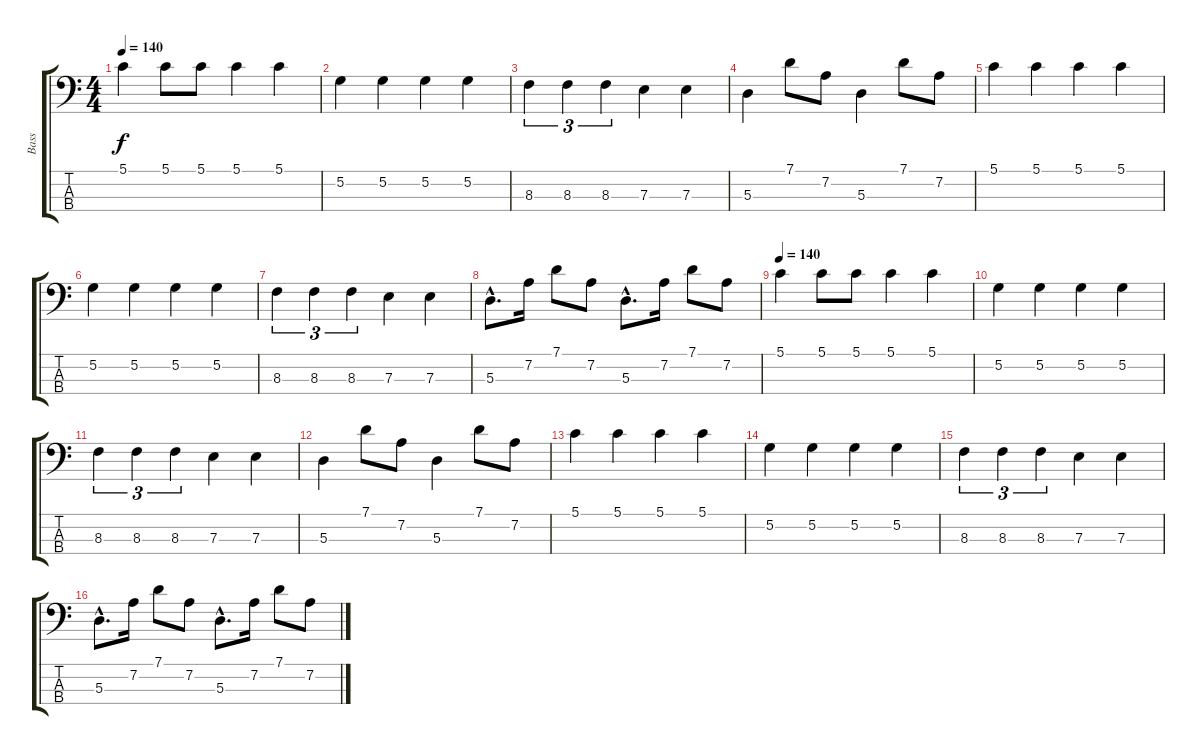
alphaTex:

\track ("Bass" "Bass") {instrument electricbasspick}
\staff {score tabs}
\tuning (G2 D2 A1 D1) {hide}
\ts (4 4)
\tempo 140
\clef f4
\ks c
5.1.4{dy f} 5.1.8 5.1.8 5.1.4 5.1.4 |
5.2.4 5.2.4 5.2.4 5.2.4 |
8.3.4{tu (3 2)} 8.3.4{tu (3 2)} 8.3.4{tu (3 2)} 7.3.4 7.3.4 |
5.3.4 7.1.8 7.2.8 5.3.4 7.1.8 7.2.8 |
5.1.4 5.1.4 5.1.4 5.1.4 |
5.2.4 5.2.4 5.2.4 5.2.4 |
8.3.4{tu (3 2)} 8.3.4{tu (3 2)} 8.3.4{tu (3 2)} 7.3.4 7.3.4 |
5.3{hac}.8{d} 7.2.16 7.1.8 7.2.8 5.3{hac}.8{d} 7.2.16 7.1.8 7.2.8 |
\tempo 140
5.1.4 5.1.8 5.1.8 5.1.4 5.1.4 |
5.2.4 5.2.4 5.2.4 5.2.4 |
8.3.4{tu (3 2)} 8.3.4{tu (3 2)} 8.3.4{tu (3 2)} 7.3.4 7.3.4 |
5.3.4 7.1.8 7.2.8 5.3.4 7.1.8 7.2.8 |
5.1.4 5.1.4 5.1.4 5.1.4 |
5.2.4 5.2.4 5.2.4 5.2.4 |
8.3.4{tu (3 2)} 8.3.4{tu (3 2)} 8.3.4{tu (3 2)} 7.3.4 7.3.4 |
5.3{hac}.8{d} 7.2.16 7.1.8 7.2.8 5.3{hac}.8{d} 7.2.16 7.1.8 7.2.8
